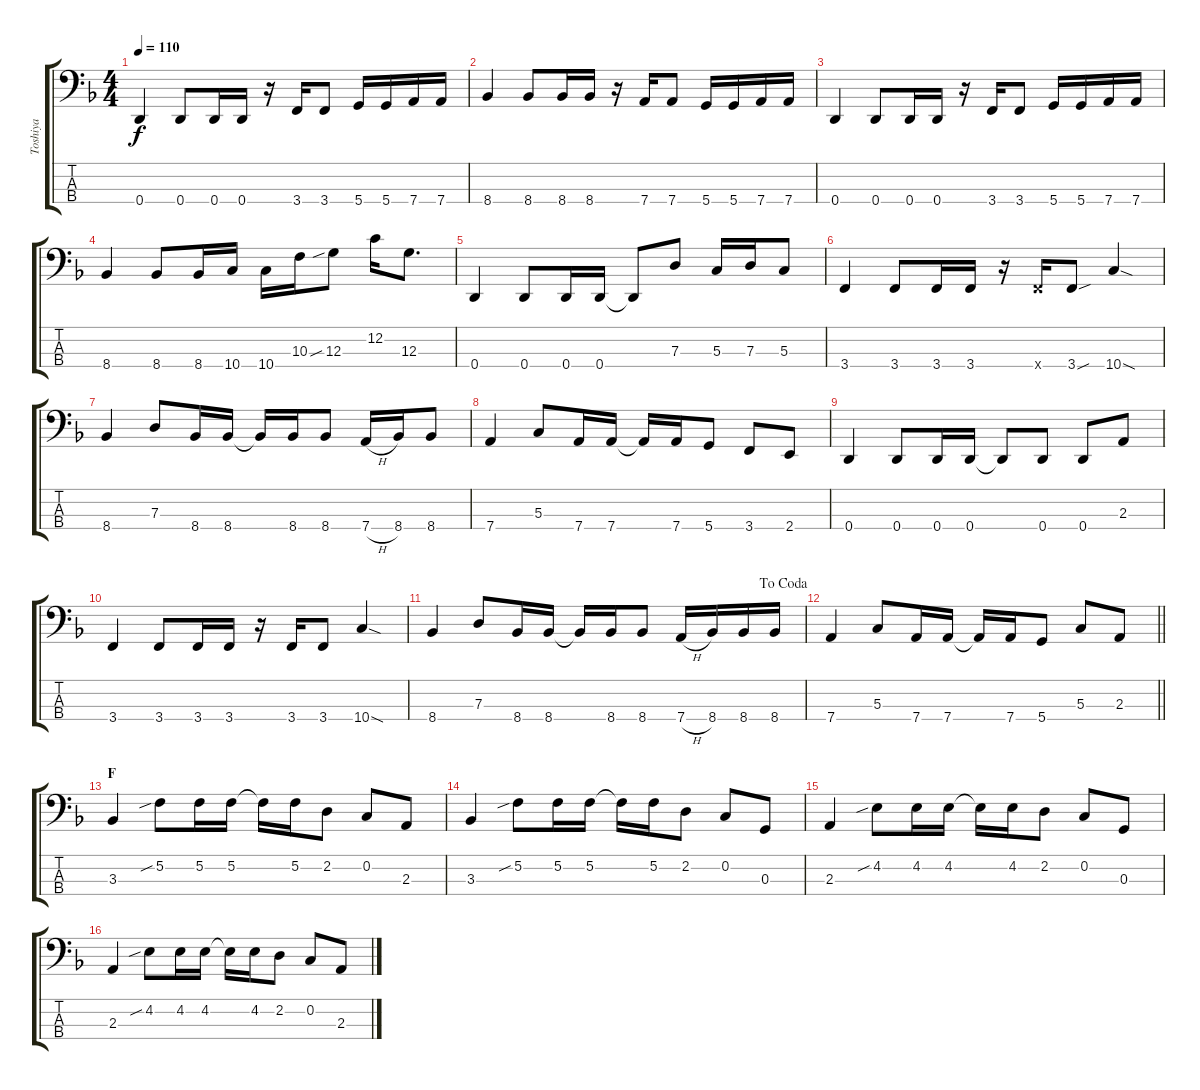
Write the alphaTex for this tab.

\track ("Toshiya" "Toshiya") {instrument electricbasspick}
\staff {score tabs}
\tuning (F2 C2 G1 D1) {hide}
\ts (4 4)
\tempo 110
\clef f4
\ks dminor
0.4.4{dy f} 0.4.8 0.4.16 0.4.16 r.16 3.4.16 3.4.8 5.4.16 5.4.16 7.4.16 7.4.16 |
8.4.4 8.4.8 8.4.16 8.4.16 r.16 7.4.16 7.4.8 5.4.16 5.4.16 7.4.16 7.4.16 |
0.4.4 0.4.8 0.4.16 0.4.16 r.16 3.4.16 3.4.8 5.4.16 5.4.16 7.4.16 7.4.16 |
8.4.4 8.4.8 8.4.16 10.4.16 10.4.16 10.3.16 12.3{sib}.8 12.2.16 12.3.8{d} |
0.4.4 0.4.8 0.4.16 0.4.16 0.4{t}.8 7.3.8 5.3.16 7.3.16 5.3.8 |
3.4.4 3.4.8 3.4.16 3.4.16 r.16 3.4{x}.16 3.4{sou}.8 10.4{sod}.4 |
8.4.4 7.3.8 8.4.16 8.4.16 8.4{t}.16 8.4.16 8.4.8 7.4{h}.16 8.4.16 8.4.8 |
7.4.4 5.3.8 7.4.16 7.4.16 7.4{t}.16 7.4.16 5.4.8 3.4.8 2.4.8 |
0.4.4 0.4.8 0.4.16 0.4.16 0.4{t}.8 0.4.8 0.4.8 2.3.8 |
3.4.4 3.4.8 3.4.16 3.4.16 r.16 3.4.16 3.4.8 10.4{sod}.4 |
\jump dacoda
8.4.4 7.3.8 8.4.16 8.4.16 8.4{t}.16 8.4.16 8.4.8 7.4{h}.16 8.4.16 8.4.16 8.4.16 |
\barLineRight lightlight
7.4.4 5.3.8 7.4.16 7.4.16 7.4{t}.16 7.4.16 5.4.8 5.3.8 2.3.8 |
\section ("" "F")
3.3.4 5.2{sib}.8 5.2.16 5.2.16 5.2{t}.16 5.2.16 2.2.8 0.2.8 2.3.8 |
3.3.4 5.2{sib}.8 5.2.16 5.2.16 5.2{t}.16 5.2.16 2.2.8 0.2.8 0.3.8 |
2.3.4 4.2{sib}.8 4.2.16 4.2.16 4.2{t}.16 4.2.16 2.2.8 0.2.8 0.3.8 |
2.3.4 4.2{sib}.8 4.2.16 4.2.16 4.2{t}.16 4.2.16 2.2.8 0.2.8 2.3.8
